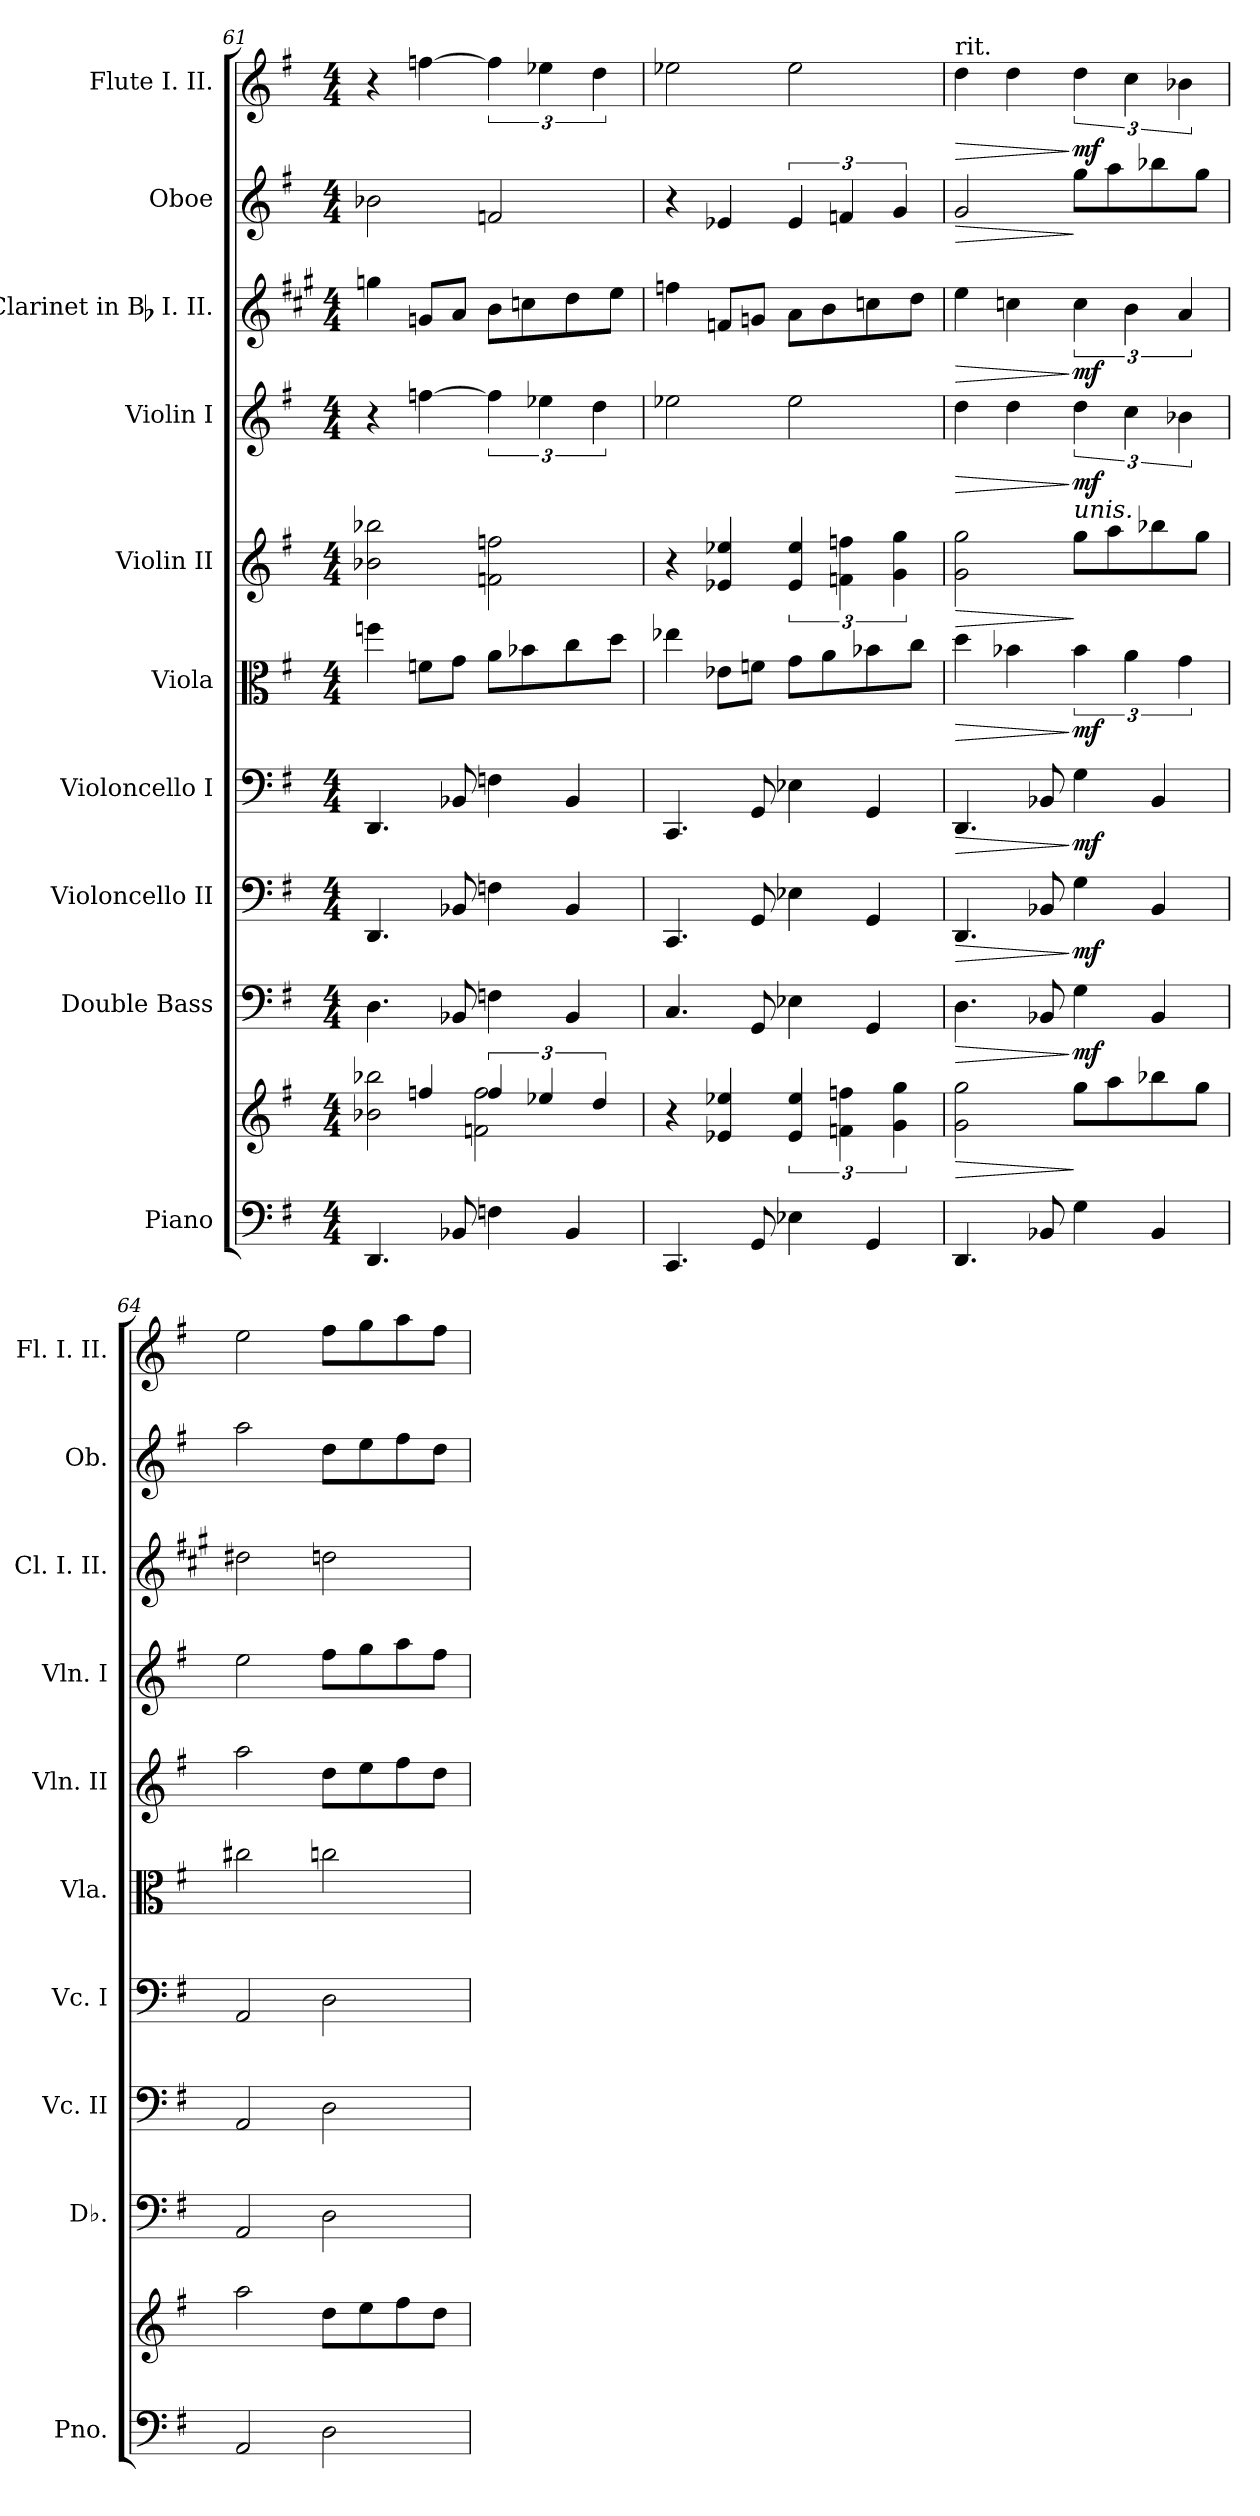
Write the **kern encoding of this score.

**kern	**kern	**dynam	**kern	**dynam	**kern	**dynam	**kern	**dynam	**kern	**dynam	**kern	**dynam	**kern	**dynam	**kern	**dynam	**kern	**dynam	**kern	**dynam
*part10	*part10	*part10	*part9	*part9	*part8	*part8	*part7	*part7	*part6	*part6	*part5	*part5	*part4	*part4	*part3	*part3	*part2	*part2	*part1	*part1
*staff11	*staff10	*staff10/11	*staff9	*staff9	*staff8	*staff8	*staff7	*staff7	*staff6	*staff6	*staff5	*staff5	*staff4	*staff4	*staff3	*staff3	*staff2	*staff2	*staff1	*staff1
*I"Piano	*	*	*I"Double Bass	*	*I"Violoncello II	*	*I"Violoncello I	*	*I"Viola	*	*I"Violin II	*	*I"Violin I	*	*I"Clarinet in Bb I. II.	*	*I"Oboe	*	*I"Flute I. II.	*
*I'Pno.	*	*	*I'Db.	*	*I'Vc. II	*	*I'Vc. I	*	*I'Vla.	*	*I'Vln. II	*	*I'Vln. I	*	*I'Cl. I. II.	*	*I'Ob.	*	*I'Fl. I. II.	*
*clefF4	*clefG2	*	*clefF4	*	*clefF4	*	*clefF4	*	*clefC3	*	*clefG2	*	*clefG2	*	*clefG2	*	*clefG2	*	*clefG2	*
*	*	*	*ITrd7c12	*	*	*	*	*	*	*	*	*	*	*	*ITrd1c2	*	*	*	*	*
*k[f#]	*k[f#]	*	*k[f#]	*	*k[f#]	*	*k[f#]	*	*k[f#]	*	*k[f#]	*	*k[f#]	*	*k[f#]	*	*k[f#]	*	*k[f#]	*
*G:	*G:	*	*G:	*	*G:	*	*G:	*	*G:	*	*G:	*	*G:	*	*G:	*	*G:	*	*G:	*
*M4/4	*M4/4	*	*M4/4	*	*M4/4	*	*M4/4	*	*M4/4	*	*M4/4	*	*M4/4	*	*M4/4	*	*M4/4	*	*M4/4	*
=61	=61	=61	=61	=61	=61	=61	=61	=61	=61	=61	=61	=61	=61	=61	=61	=61	=61	=61	=61	=61
*	*^	*	*	*	*	*	*	*	*	*	*	*	*	*	*	*	*	*	*	*
4.DD/	4ryy	2b-X\ 2bb-X\	.	4.DD\	.	4.DD/	.	4.DD/	.	4ffn\	.	2b-X\ 2bb-X\	.	4r	.	4ffn\	.	2b-X\	.	4r	.
.	4ffn/	.	.	.	.	.	.	.	.	8fn\L	.	.	.	[4ffn\	.	8fn/L	.	.	.	[4ffn\	.
8BB-X/	.	.	.	8BBB-X/	.	8BB-X/	.	8BB-X/	.	8g\J	.	.	.	.	.	8g/J	.	.	.	.	.
4Fn\	6ff/	2fn\ 2ff\	.	4FFn\	.	4Fn\	.	4Fn\	.	8a\L	.	2fn\ 2ffn\	.	6ff\]	.	8a\L	.	2fn/	.	6ff\]	.
.	.	.	.	.	.	.	.	.	.	8b-X\	.	.	.	.	.	8b-X\	.	.	.	.	.
.	6ee-X/	.	.	.	.	.	.	.	.	.	.	.	.	6ee-X\	.	.	.	.	.	6ee-X\	.
4BB-/	.	.	.	4BBB-/	.	4BB-/	.	4BB-/	.	8cc\	.	.	.	.	.	8cc\	.	.	.	.	.
.	6dd/	.	.	.	.	.	.	.	.	.	.	.	.	6dd\	.	.	.	.	.	6dd\	.
.	.	.	.	.	.	.	.	.	.	8dd\J	.	.	.	.	.	8dd\J	.	.	.	.	.
*	*v	*v	*	*	*	*	*	*	*	*	*	*	*	*	*	*	*	*	*	*	*
!!LO:LB:g=z
=62	=62	=62	=62	=62	=62	=62	=62	=62	=62	=62	=62	=62	=62	=62	=62	=62	=62	=62	=62	=62
4.CC/	4r	.	4.CC/	.	4.CC/	.	4.CC/	.	4ee-X\	.	4r	.	2ee-X\	.	4ee-X\	.	4r	.	2ee-X\	.
.	4e-X/ 4ee-X/	.	.	.	.	.	.	.	8e-X\L	.	4e-X/ 4ee-X/	.	.	.	8e-X/L	.	4e-X/	.	.	.
8GG/	.	.	8GGG/	.	8GG/	.	8GG/	.	8fn\J	.	.	.	.	.	8fn/J	.	.	.	.	.
4E-X\	6e-/ 6ee-/	.	4EE-X\	.	4E-X\	.	4E-X\	.	8g\L	.	6e-/ 6ee-/	.	2ee-\	.	8g\L	.	6e-/	.	2ee-\	.
.	.	.	.	.	.	.	.	.	8a\	.	.	.	.	.	8a\	.	.	.	.	.
.	6fn\ 6ffn\	.	.	.	.	.	.	.	.	.	6fn\ 6ffn\	.	.	.	.	.	6fn/	.	.	.
4GG/	.	.	4GGG/	.	4GG/	.	4GG/	.	8b-X\	.	.	.	.	.	8b-X\	.	.	.	.	.
.	6g\ 6gg\	.	.	.	.	.	.	.	.	.	6g\ 6gg\	.	.	.	.	.	6g/	.	.	.
.	.	.	.	.	.	.	.	.	8cc\J	.	.	.	.	.	8cc\J	.	.	.	.	.
=63	=63	=63	=63	=63	=63	=63	=63	=63	=63	=63	=63	=63	=63	=63	=63	=63	=63	=63	=63	=63
!	!	!	!	!	!	!	!	!	!	!	!	!	!	!	!	!	!	!	!LO:TX:a:t=rit.	!
!	!	!LO:HP:b	!	!LO:HP:b	!	!LO:HP:b	!	!LO:HP:b	!	!LO:HP:b	!	!LO:HP:b	!	!LO:HP:b	!	!LO:HP:b	!	!LO:HP:b	!	!LO:HP:b
4.DD/	2g\ 2gg\	>	4.DD\	>	4.DD/	>	4.DD/	>	4dd\	>	2g\ 2gg\	>	4dd\	>	4dd\	>	2g/	>	4dd\	>
.	.	.	.	.	.	.	.	.	4b-X\	.	.	.	4dd\	.	4b-X\	.	.	.	4dd\	.
8BB-X/	.	.	8BBB-X/	.	8BB-X/	.	8BB-X/	.	.	.	.	.	.	.	.	.	.	.	.	.
!	!	!	!	!	!	!	!	!	!	!	!LO:TX:a:i:t=unis.	!	!	!	!	!	!	!	!	!
!	!	!	!	!LO:DY:n=1:b	!	!LO:DY:n=1:b	!	!LO:DY:n=1:b	!	!LO:DY:n=1:b	!	!	!	!LO:DY:n=1:b	!	!LO:DY:n=1:b	!	!	!	!LO:DY:n=1:b
4G\	8gg\L	]	4GG\	] mf	4G\	] mf	4G\	] mf	6b-\	] mf	8gg\L	]	6dd\	] mf	6b-\	] mf	8gg\L	]	6dd\	] mf
.	8aa\	.	.	.	.	.	.	.	.	.	8aa\	.	.	.	.	.	8aa\	.	.	.
.	.	.	.	.	.	.	.	.	6a\	.	.	.	6cc\	.	6a\	.	.	.	6cc\	.
4BB-/	8bb-X\	.	4BBB-/	.	4BB-/	.	4BB-/	.	.	.	8bb-X\	.	.	.	.	.	8bb-X\	.	.	.
.	.	.	.	.	.	.	.	.	6g\	.	.	.	6b-X\	.	6g/	.	.	.	6b-X\	.
.	8gg\J	.	.	.	.	.	.	.	.	.	8gg\J	.	.	.	.	.	8gg\J	.	.	.
=64	=64	=64	=64	=64	=64	=64	=64	=64	=64	=64	=64	=64	=64	=64	=64	=64	=64	=64	=64	=64
2AA/	2aa\	.	2AAA/	.	2AA/	.	2AA/	.	2cc#X\	.	2aa\	.	2ee\	.	2cc#X\	.	2aa\	.	2ee\	.
2D\	8dd\L	.	2DD\	.	2D\	.	2D\	.	2ccn\	.	8dd\L	.	8ff#\L	.	2ccn\	.	8dd\L	.	8ff#\L	.
.	8ee\	.	.	.	.	.	.	.	.	.	8ee\	.	8gg\	.	.	.	8ee\	.	8gg\	.
.	8ff#\	.	.	.	.	.	.	.	.	.	8ff#\	.	8aa\	.	.	.	8ff#\	.	8aa\	.
.	8dd\J	.	.	.	.	.	.	.	.	.	8dd\J	.	8ff#\J	.	.	.	8dd\J	.	8ff#\J	.
=	=	=	=	=	=	=	=	=	=	=	=	=	=	=	=	=	=	=	=	=
*-	*-	*-	*-	*-	*-	*-	*-	*-	*-	*-	*-	*-	*-	*-	*-	*-	*-	*-	*-	*-
